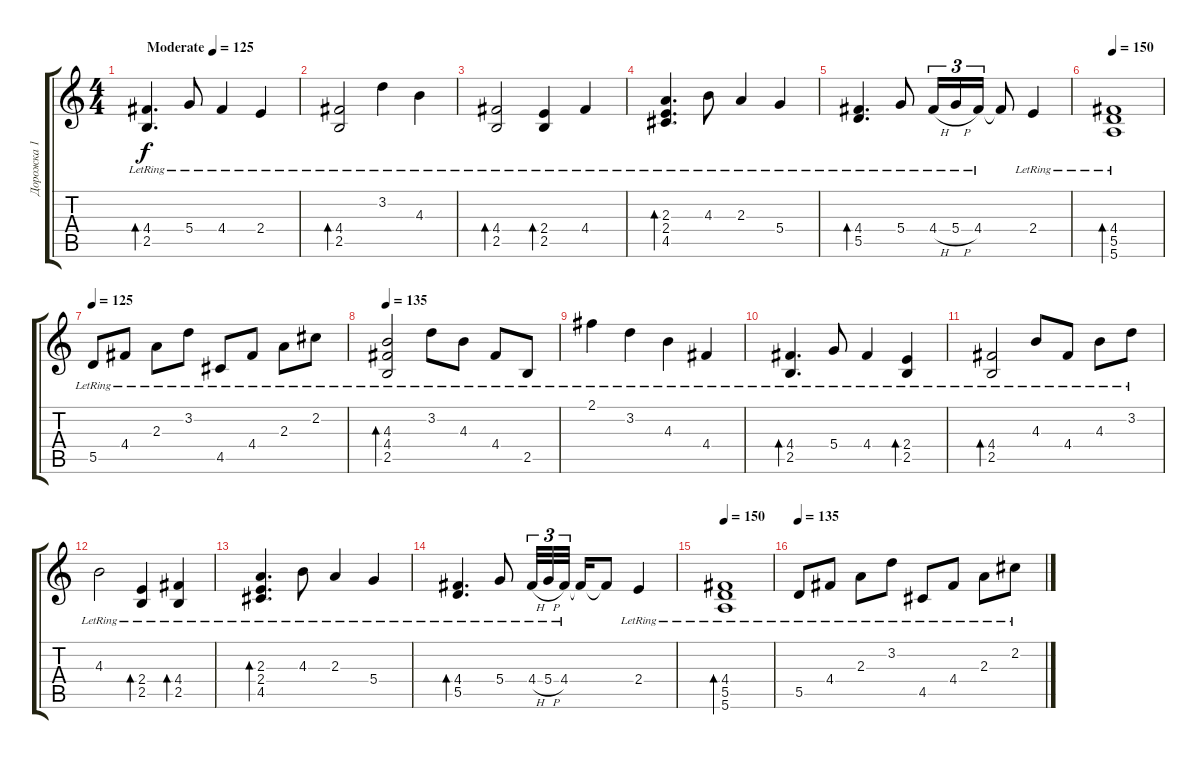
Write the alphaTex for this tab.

\track ("Дорожка 1" "Дорожка 1") {instrument acousticguitarsteel}
\staff {score tabs}
\tuning (E4 B3 G3 D3 A2 E2) {hide}
\ts (4 4)
\tempo (125 "Moderate")
\clef g2
\ks c
(4.4{lr} 2.5{lr}).4{d bd 480 dy f instrument acousticguitarsteel} 5.4{lr}.8 4.4{lr}.4 2.4{lr}.4 |
(4.4{lr} 2.5{lr}).2{bd 480} 3.2{lr}.4 4.3{lr}.4 |
(4.4{lr} 2.5{lr}).2{bd 480} (2.4{lr} 2.5{lr}).4{bd 240} 4.4{lr}.4 |
(2.3{lr} 2.4 4.5{lr}).4{d bd 240} 4.3{lr}.8 2.3{lr}.4 5.4{lr}.4 |
(4.4{lr} 5.5{lr}).4{d bd 480} 5.4{lr}.8 4.4{h lr}.16{tu (3 2)} 5.4{h lr}.16{tu (3 2)} 4.4{lr}.16{tu (3 2)} 4.4{t}.8 2.4{lr}.4 |
\tempo 150
(4.4{lr} 5.5{lr} 5.6{lr}).1{bd 480} |
\tempo 125
5.5{lr}.8 4.4{lr}.8 2.3{lr}.8 3.2{lr}.8 4.5{lr}.8 4.4{lr}.8 2.3{lr}.8 2.2{lr}.8 |
\tempo 135
(4.3{lr} 4.4{lr} 2.5{lr}).2{bd 480} 3.2{lr}.8 4.3{lr}.8 4.4{lr}.8 2.5{lr}.8 |
2.1{lr}.4 3.2{lr}.4 4.3{lr}.4 4.4{lr}.4 |
(4.4{lr} 2.5{lr}).4{d bd 480} 5.4{lr}.8 4.4{lr}.4 (2.4{lr} 2.5{lr}).4{bd 480} |
(4.4{lr} 2.5{lr}).2{bd 480} 4.3{lr}.8 4.4{lr}.8 4.3{lr}.8 3.2{lr}.8 |
4.3{lr}.2 (2.4{lr} 2.5{lr}).4{bd 240} (4.4{lr} 2.5).4{bd 240} |
(2.3{lr} 2.4{lr} 4.5{lr}).4{d bd 240} 4.3{lr}.8 2.3{lr}.4 5.4{lr}.4 |
(4.4{lr} 5.5{lr}).4{d bd 480} 5.4{lr}.8 4.4{h lr}.32{tu (3 2)} 5.4{h lr}.32{tu (3 2)} 4.4{lr}.32{tu (3 2) beam splitsecondary} 4.4{t}.16 4.4{t}.8 2.4{lr}.4 |
\tempo 150
(4.4{lr} 5.5{lr} 5.6{lr}).1{bd 480} |
\tempo 135
5.5{lr}.8 4.4{lr}.8 2.3{lr}.8 3.2{lr}.8 4.5{lr}.8 4.4{lr}.8 2.3{lr}.8 2.2{lr}.8
